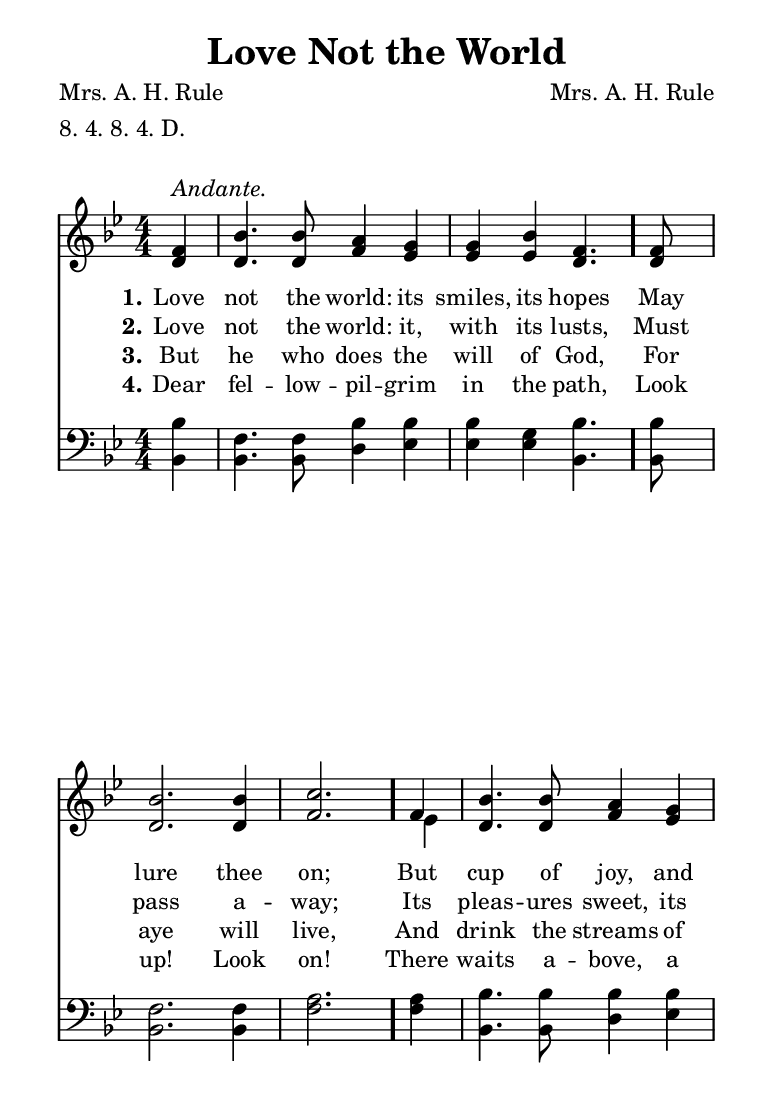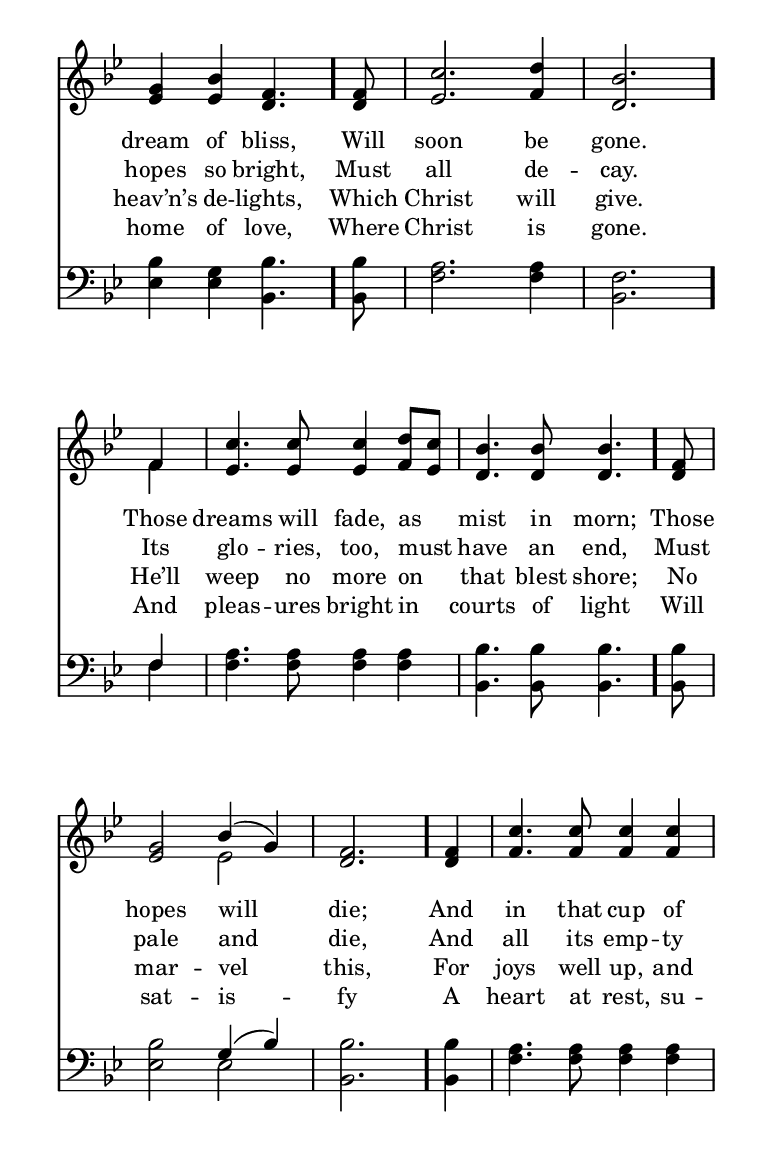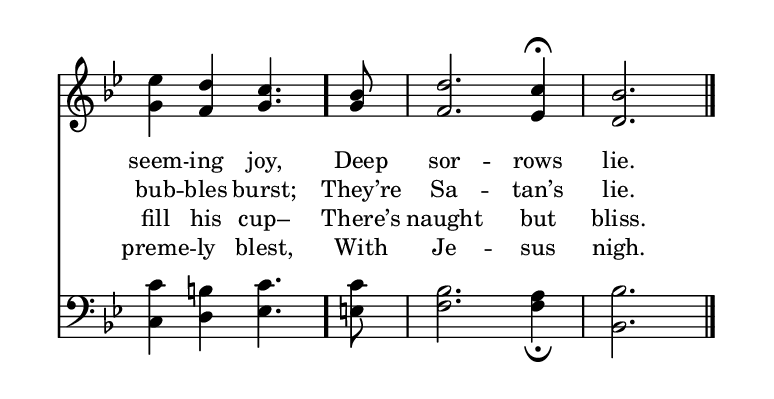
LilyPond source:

\include "common/global.ily"
\paper {
  \include "common/paper.ily"
  system-count = #(cond (is-eogsized 4) (#t #f))
}

\header{
  hymnnumber = "238"
  title = "Love Not the World"
  tunename = ""
  meter = "8. 4. 8. 4. D."
  poet = "Mrs. A. H. Rule"
  composer = "Mrs. A. H. Rule"
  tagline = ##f
}

ta = { \tempo 4=90 }
tb = { \tempo 4=45 }

global = {
  \include "common/overrides.ily"
  \override Staff.TimeSignature.style = #'numbered
  \time 4/4
  \override Score.MetronomeMark.transparent = ##t % hide all fermata changes too
  \ta
  \key bes \major
  \partial 4
  \autoBeamOff
}

patternA = { \ta c4 | c4. c8 c4 c4 | c4 c4 c4. }
patternB = { \ta c8 | c2. c4 | c2. }
patternC = { \ta c4 | c4. c8 c4 c8[ c] | c4. c8 c4. }
patternD = { \ta c4 | c4. c8 c4 c4 | c4. c8 c4. }
patternE = { \ta c8 | c2. \tb c4 \ta | c2. }

notesSoprano = {
\global
\relative c' {

  \changePitch \patternA { f^\markup{\italic Andante.} | bes bes a g | g bes f }
  \changePitch \patternB { f | bes bes c } \eogbreak
  \changePitch \patternA { f, | bes bes a g | g bes f }
  \changePitch \patternB { f | c' d | bes } \eogbreak
  \changePitch \patternC { f | c' c c d c | bes bes bes }
  f8 | g2 bes4( g) | f2. \eogbreak
  \changePitch \patternA { f | c' c c c | ees d c }
  \changePitch \patternE { bes | d c\fermata | bes }

  \bar "|."

}
}

notesAlto = {
\global
\relative e' {

  \changePitch \patternA { d | d d f ees | ees ees d }
  \changePitch \patternB { d | d d | f }
  \changePitch \patternA { ees | d d f ees | ees ees d }
  \changePitch \patternB { d | ees f | d }
  \changePitch \patternC { f | ees ees ees f ees | d d d }
  d8 | ees2 ees | d2.
  \changePitch \patternA { d | f f f f | g f g }
  \changePitch \patternE { g | f ees | d }

}
}

notesTenor = {
\global
\relative a {

  \changePitch \patternA { bes | f f bes bes | bes g bes }
  \changePitch \patternB { bes | f f | a }
  \changePitch \patternA { a | bes bes bes bes | bes g bes }
  \changePitch \patternB { bes | a a | f }
  \changePitch \patternD { f | a a a a | bes bes bes }
  bes8 | bes2 g4( bes) | bes2.
  \changePitch \patternA { bes | a a a a | c b c }
  \changePitch \patternE { c | bes a | bes }

}
}

notesBass = {
\global
\relative f, {

  \changePitch \patternA { bes | bes bes d ees | ees ees bes }
  \changePitch \patternB { bes | bes bes | f' }
  \changePitch \patternA { f | bes, bes d ees | ees ees bes }
  \changePitch \patternB { bes | f' f | bes, }
  \changePitch \patternD { f' | f f f f | bes, bes bes }
  bes8 | ees2 ees | bes2.
  \changePitch \patternA { bes | f' f f f | c d ees }
  \changePitch \patternE { e | f f_\fermata | bes, }

}
}

wordsA = \lyricmode {
\set stanza = "1."

Love not the world: its smiles, its hopes \bar "."
May lure thee on; \bar "."
But cup of joy, and dream of bliss, \bar "."
Will soon be gone. \bar "."
Those dreams will fade, as mist in morn; \bar "."
Those hopes will die; \bar "."
And in that cup of seem -- ing joy, \bar "."
Deep sor -- rows lie. \bar "."

}

wordsB = \lyricmode {
\set stanza = "2."

Love not the world: it, with its lusts,
Must pass a -- way;
Its pleas -- ures sweet, its hopes so bright,
Must all de -- cay.
Its glo -- ries, too, must have an end,
Must pale and die,
And all its emp -- ty bub -- bles burst;
They’re Sa -- tan’s lie.

}

wordsC = \lyricmode {
\set stanza = "3."

But he who does the will of God,
For aye will live,
And drink the streams of heav’n’s de -- lights,
Which Christ will give.
He’ll weep no more on that blest shore;
No mar -- vel this,
For joys well up, and fill his cup–
There’s naught but bliss.

}

wordsD = \lyricmode {
\set stanza = "4."

Dear fel -- low -- pil -- grim in the path,
Look up! Look on!
There waits a -- bove, a home of love,
Where Christ is gone.
And pleas -- ures bright in courts of light
Will sat -- is -- fy
A heart at rest, su -- preme -- ly blest,
With Je -- sus nigh.

}

\score {
  \context ChoirStaff <<
    \context Staff = upper <<
      \set Staff.autoBeaming = ##f
      \set ChoirStaff.systemStartDelimiter = #'SystemStartBar
      \set ChoirStaff.printPartCombineTexts = ##f
      \partcombine #'(2 . 9) \notesSoprano \notesAlto
      \context NullVoice = sopranos { \voiceOne << \notesSoprano >> }
      \context NullVoice = altos { \voiceTwo << \notesAlto >> }
      \context Lyrics = one   \lyricsto sopranos \wordsA
      \context Lyrics = two   \lyricsto sopranos \wordsB
      \context Lyrics = three \lyricsto sopranos \wordsC
      \context Lyrics = four  \lyricsto sopranos \wordsD
    >>
    \context Staff = men <<
      \set Staff.autoBeaming = ##f
      \clef bass
      \set ChoirStaff.printPartCombineTexts = ##f
      \partcombine #'(2 . 9) \notesTenor \notesBass
      \context NullVoice = tenors { \voiceOne << \notesTenor >> }
      \context NullVoice = basses { \voiceTwo << \notesBass >> }
    >>
  >>
  \layout {
    \include "common/layout.ily"
  }
  \midi{
    \include "common/midi.ily"
  }
}

\version "2.19.49"  % necessary for upgrading to future LilyPond versions.

% vi:set et ts=2 sw=2 ai nocindent syntax=lilypond:
